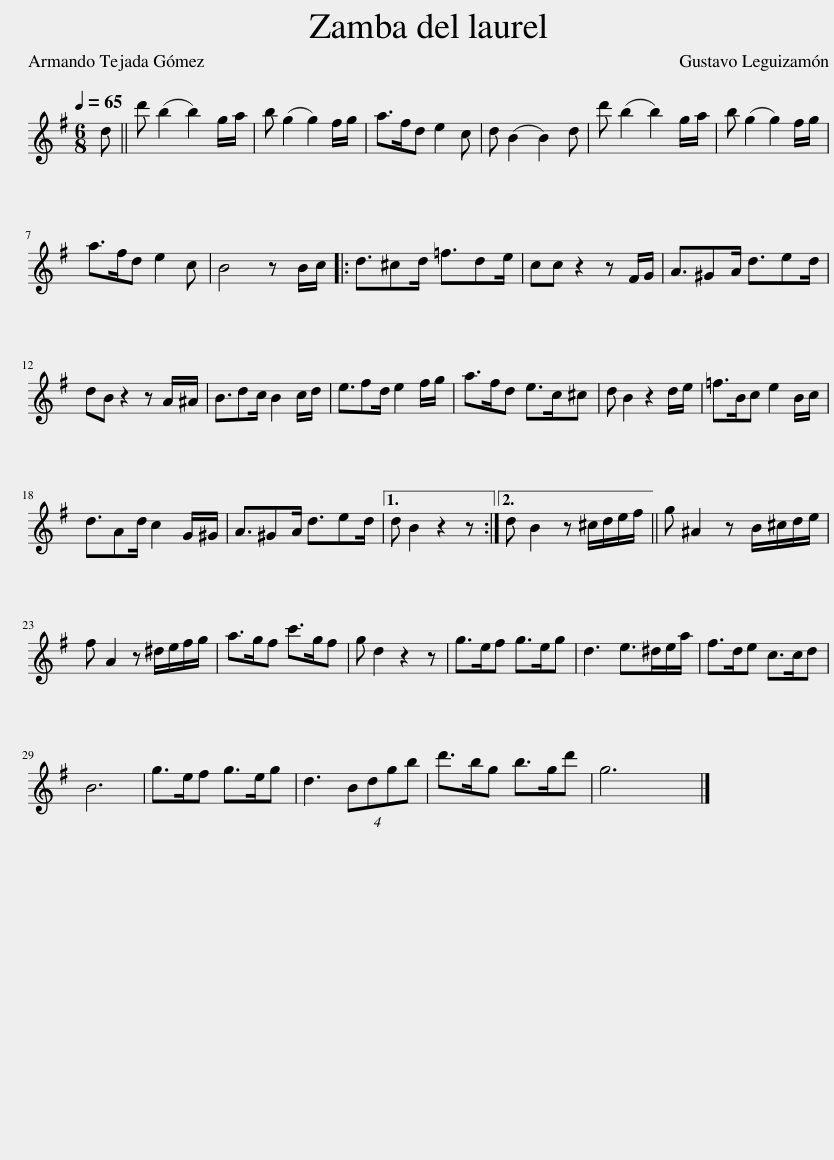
X:1
L:1/8
Q:1/4=65
M:6/8
I:linebreak $
K:G
V:1 treble
V:1
 d || d' (b2 b2) g/a/ | b (g2 g2) f/g/ | a>fd e2 c | d (B2 B2) d | %5
 d' (b2 b2) g/a/ | b (g2 g2) f/g/ |$ a>fd e2 c | B4 z B/c/ |: d3/2^cd/ =f3/2de/ | %10
 cc z2 z F/G/ | A3/2^GA/ d3/2ed/ |$ dB z2 z A/^A/ | B3/2dc/ B2 c/d/ | e3/2fd/ e2 f/g/ | %15
 a>fd e>c^c | d B2 z2 d/e/ | =f>Bc e2 B/c/ |$ d3/2Ad/ c2 G/^G/ | A3/2^GA/ d3/2ed/ |1 %20
 d B2 z2 z :|2 d B2 z ^c/d/e/f/ || g ^A2 z B/^c/d/e/ |$ f A2 z ^d/e/f/g/ | a>gf c'>gf | %25
 g d2 z2 z | g>ef g>eg | d3 e>^de/a/ | f>de c>cd |$ B6 | %30
 g>ef g>eg | d3 (4:3:4Bdgb | d'>bg b>gd' | g6 |] %34
